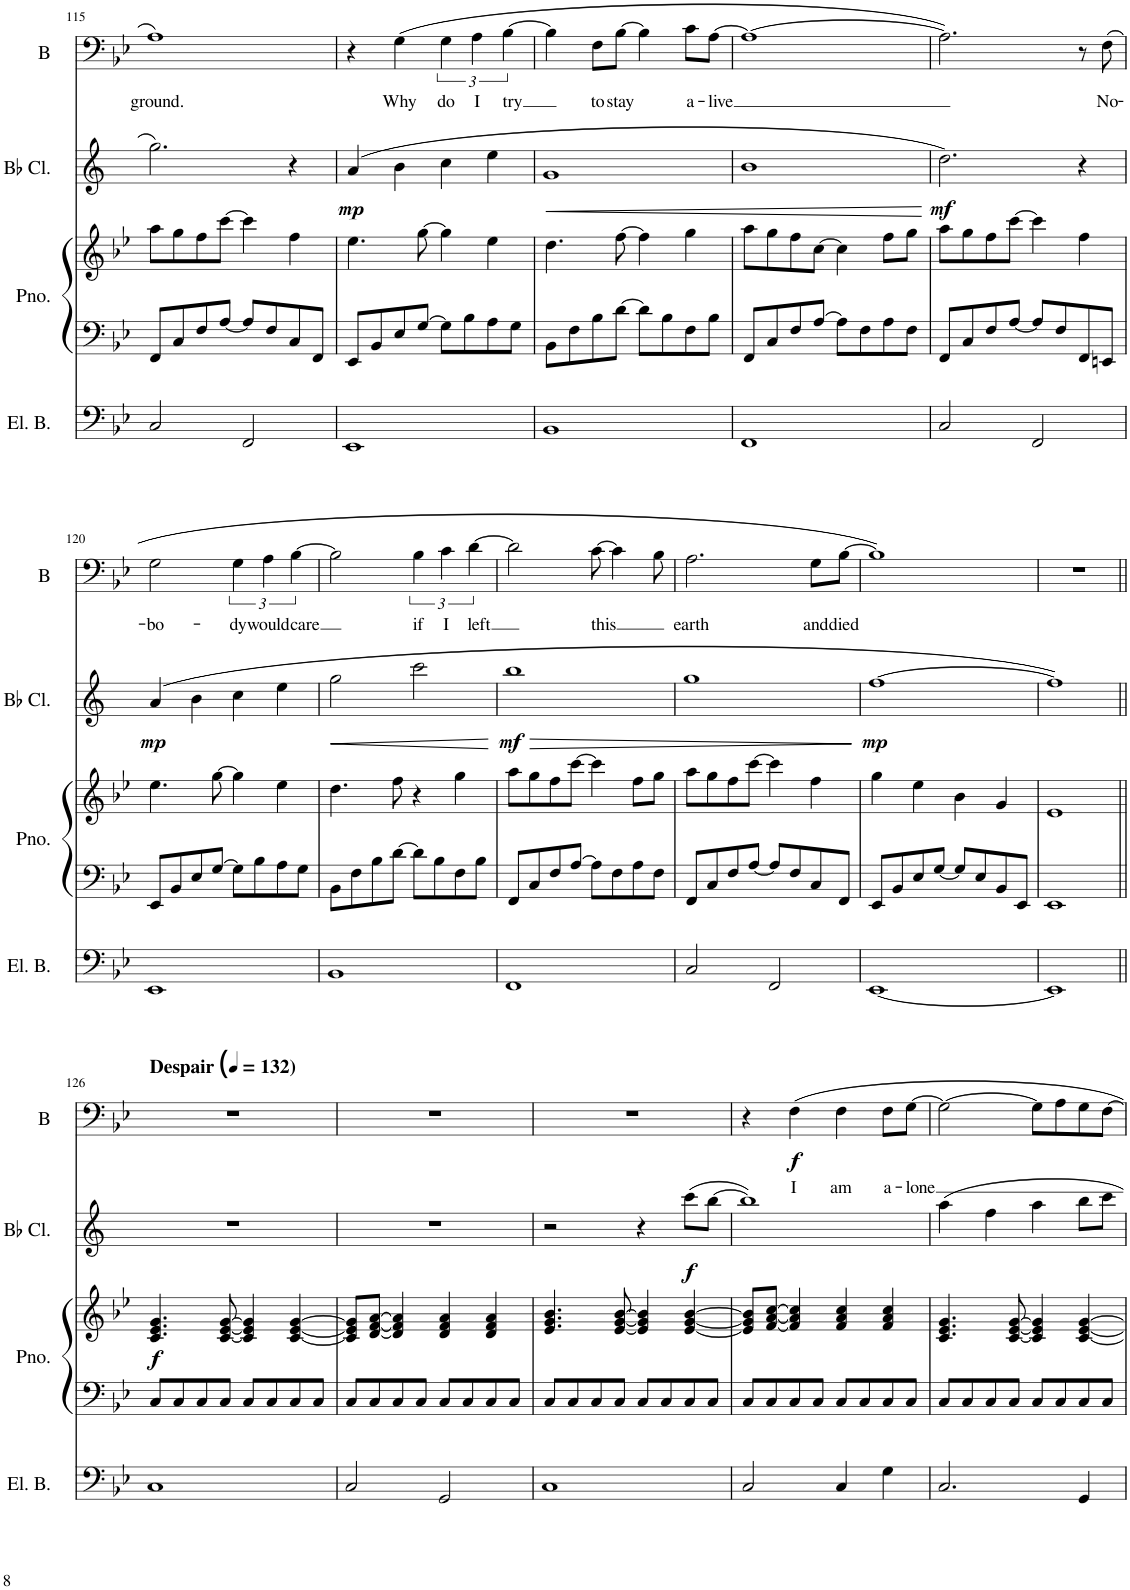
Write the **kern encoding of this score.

**kern	**kern	**kern	**dynam	**kern	**dynam	**kern	**text	**dynam
*part4	*part3	*part3	*part3	*part2	*part2	*part1	*part1	*part1
*staff5	*staff4	*staff3	*staff3/4	*staff2	*staff2	*staff1	*staff1	*staff1
*I"5-str. Electric Bass	*I"Piano	*	*	*I"Bb Clarinet	*	*I"Baritone	*	*
*I'El. B.	*I'Pno.	*	*	*I'Bb Cl.	*	*I'B	*	*
!!LO:PB:g=z
*clefF4	*clefF4	*clefG2	*	*clefG2	*	*clefF4	*	*
*Trd7c12	*	*	*	*Trd1c2	*	*	*	*
*k[b-e-]	*k[b-e-]	*k[b-e-]	*	*k[]	*	*k[b-e-]	*	*
*M4/4	*M4/4	*M4/4	*	*M4/4	*	*M4/4	*	*
=115	=115	=115	=115	=115	=115	=115	=115	=115
!	!	!	!	!	!	!	!LO:LY:b	!
2C/	8FF/L	8aa\L	.	2.gg\	.	1A	ground.	.
.	8C/	8gg\	.	.	.	.	.	.
.	8F/	8ff\	.	.	.	.	.	.
.	[8A/J	[8ccc\J	.	.	.	.	.	.
2FF/	8A/L]	4ccc\]	.	.	.	.	.	.
.	8F/	.	.	.	.	.	.	.
.	8C/	4ff\	.	4r	.	.	.	.
.	8FF/J	.	.	.	.	.	.	.
=116	=116	=116	=116	=116	=116	=116	=116	=116
!	!	!	!	!	!LO:DY:b	!	!	!
1EE-	8EE-/L	4.ee-\	.	(4a/	mp	4r	.	.
.	8BB-/	.	.	.	.	.	.	.
!	!	!	!	!	!	!	!LO:LY:b	!
.	8E-/	.	.	4b\	.	(4G\	Why	.
.	[8G/J	[8gg\	.	.	.	.	.	.
!	!	!	!	!	!	!	!LO:LY:b	!
.	8G\L]	4gg\]	.	4cc\	.	6G\	do	.
.	8B-\	.	.	.	.	.	.	.
!	!	!	!	!	!	!	!LO:LY:b	!
.	.	.	.	.	.	6A\	I	.
.	8A\	4ee-\	.	4ee\	.	.	.	.
!	!	!	!	!	!	!	!LO:LY:b	!
.	.	.	.	.	.	[6B-\	try	.
.	8G\J	.	.	.	.	.	.	.
=117	=117	=117	=117	=117	=117	=117	=117	=117
!	!	!	!	!	!LO:HP:b	!	!	!
1BB-	8BB-\L	4.dd\	.	1g	<	4B-\]	.	.
.	8F\	.	.	.	.	.	.	.
!	!	!	!	!	!	!	!LO:LY:b	!
.	8B-\	.	.	.	.	8F\L	to	.
!	!	!	!	!	!	!	!LO:LY:b	!
.	[8d\J	[8ff\	.	.	.	[8B-\J	stay	.
.	8d\L]	4ff\]	.	.	.	4B-\]	.	.
.	8B-\	.	.	.	.	.	.	.
!	!	!	!	!	!	!	!LO:LY:b	!
.	8F\	4gg\	.	.	.	8c\L	a-	.
!	!	!	!	!	!	!	!LO:LY:b	!
.	8B-\J	.	.	.	.	[8A\J	-live	.
=118	=118	=118	=118	=118	=118	=118	=118	=118
1FF	8FF/L	8aa\L	.	1b	.	1A_	.	.
.	8C/	8gg\	.	.	.	.	.	.
.	8F/	8ff\	.	.	.	.	.	.
.	[8A/J	[8cc\J	.	.	.	.	.	.
.	8A\L]	4cc\]	.	.	.	.	.	.
.	8F\	.	.	.	.	.	.	.
.	8A\	8ff\L	.	.	.	.	.	.
.	8F\J	8gg\J	.	.	.	.	.	.
.	.	.	.	.	[	.	.	.
=119	=119	=119	=119	=119	=119	=119	=119	=119
!	!	!	!	!	!LO:DY:b	!	!	!
2C/	8FF/L	8aa\L	.	2.dd\)	mf	2.A\])	.	.
.	8C/	8gg\	.	.	.	.	.	.
.	8F/	8ff\	.	.	.	.	.	.
.	[8A/J	[8ccc\J	.	.	.	.	.	.
2FF/	8A/L]	4ccc\]	.	.	.	.	.	.
.	8F/	.	.	.	.	.	.	.
.	8FF/	4ff\	.	4r	.	8r	.	.
!	!	!	!	!	!	!	!LO:LY:b	!
.	8EEn/J	.	.	.	.	(8F\	No-	.
!!LO:LB:g=z
=120	=120	=120	=120	=120	=120	=120	=120	=120
!	!	!	!	!	!LO:DY:b	!	!LO:LY:b	!
1EE-	8EE-/L	4.ee-\	.	(4a/	mp	2G\	-bo-	.
.	8BB-/	.	.	.	.	.	.	.
.	8E-/	.	.	4b\	.	.	.	.
.	[8G/J	[8gg\	.	.	.	.	.	.
!	!	!	!	!	!	!	!LO:LY:b	!
.	8G\L]	4gg\]	.	4cc\	.	6G\	-dy	.
.	8B-\	.	.	.	.	.	.	.
!	!	!	!	!	!	!	!LO:LY:b	!
.	.	.	.	.	.	6A\	would	.
.	8A\	4ee-\	.	4ee\	.	.	.	.
!	!	!	!	!	!	!	!LO:LY:b	!
.	.	.	.	.	.	[6B-\	care	.
.	8G\J	.	.	.	.	.	.	.
=121	=121	=121	=121	=121	=121	=121	=121	=121
!	!	!	!	!	!LO:HP:b	!	!	!
1BB-	8BB-\L	4.dd\	.	2gg\	<	2B-\]	.	.
.	8F\	.	.	.	.	.	.	.
.	8B-\	.	.	.	.	.	.	.
.	[8d\J	8ff\	.	.	.	.	.	.
!	!	!	!	!	!	!	!LO:LY:b	!
.	8d\L]	4r	.	2ccc\	.	6B-\	if	.
.	8B-\	.	.	.	.	.	.	.
!	!	!	!	!	!	!	!LO:LY:b	!
.	.	.	.	.	.	6c\	I	.
.	8F\	4gg\	.	.	.	.	.	.
!	!	!	!	!	!	!	!LO:LY:b	!
.	.	.	.	.	.	[6d\	left	.
.	8B-\J	.	.	.	.	.	.	.
.	.	.	.	.	[	.	.	.
=122	=122	=122	=122	=122	=122	=122	=122	=122
!	!	!	!	!	!LO:HP:b	!	!	!
!	!	!	!	!	!LO:DY:n=1:b	!	!	!
1FF	8FF/L	8aa\L	.	1bb	> mf	2d\]	.	.
.	8C/	8gg\	.	.	.	.	.	.
.	8F/	8ff\	.	.	.	.	.	.
.	[8A/J	[8ccc\J	.	.	.	.	.	.
!	!	!	!	!	!	!	!LO:LY:b	!
.	8A\L]	4ccc\]	.	.	.	[8c\	this	.
.	8F\	.	.	.	.	4c\]	.	.
.	8A\	8ff\L	.	.	.	.	.	.
.	8F\J	8gg\J	.	.	.	8B-\	.	.
=123	=123	=123	=123	=123	=123	=123	=123	=123
!	!	!	!	!	!	!	!LO:LY:b	!
2C/	8FF/L	8aa\L	.	1gg	.	2.A\	earth	.
.	8C/	8gg\	.	.	.	.	.	.
.	8F/	8ff\	.	.	.	.	.	.
.	[8A/J	[8ccc\J	.	.	.	.	.	.
2FF/	8A/L]	4ccc\]	.	.	.	.	.	.
.	8F/	.	.	.	.	.	.	.
!	!	!	!	!	!	!	!LO:LY:b	!
.	8C/	4ff\	.	.	.	8G\L	and	.
!	!	!	!	!	!	!	!LO:LY:b	!
.	8FF/J	.	.	.	.	[8B-\J	died	.
.	.	.	.	.	]	.	.	.
=124	=124	=124	=124	=124	=124	=124	=124	=124
!	!	!	!	!	!LO:DY:b	!	!	!
[1EE-	8EE-/L	4gg\	.	[1ff	mp	1B-])	.	.
.	8BB-/	.	.	.	.	.	.	.
.	8E-/	4ee-\	.	.	.	.	.	.
.	[8G/J	.	.	.	.	.	.	.
.	8G/L]	4b-\	.	.	.	.	.	.
.	8E-/	.	.	.	.	.	.	.
.	8BB-/	4g/	.	.	.	.	.	.
.	8EE-/J	.	.	.	.	.	.	.
=125	=125	=125	=125	=125	=125	=125	=125	=125
1EE-]	1EE-	1e-	.	1ff])	.	1r	.	.
!!LO:LB:g=z
=126||	=126||	=126||	=126||	=126||	=126||	=126||	=126||	=126||
*	*	*	*	*	*	*MM132	*	*
!	!	!	!	!	!	!LO:TX:a:B:t=Despair	!	!
!	!	!	!LO:DY:b	!	!	!	!	!
1C	8C/L	4.c/ 4.e-/ 4.g/	f	1r	.	1r	.	.
.	8C/	.	.	.	.	.	.	.
.	8C/	.	.	.	.	.	.	.
.	8C/J	[8c/ [8e-/ [8g/	.	.	.	.	.	.
.	8C/L	4c/] 4e-/] 4g/]	.	.	.	.	.	.
.	8C/	.	.	.	.	.	.	.
.	8C/	[4c/ [4e-/ [4g/	.	.	.	.	.	.
.	8C/J	.	.	.	.	.	.	.
=127	=127	=127	=127	=127	=127	=127	=127	=127
2C/	8C/L	8c/] 8e-/] 8g/]L	.	1r	.	1r	.	.
.	8C/	[8d/ [8f/ [8a/J	.	.	.	.	.	.
.	8C/	4d/] 4f/] 4a/]	.	.	.	.	.	.
.	8C/J	.	.	.	.	.	.	.
2GG/	8C/L	4d/ 4f/ 4a/	.	.	.	.	.	.
.	8C/	.	.	.	.	.	.	.
.	8C/	4d/ 4f/ 4a/	.	.	.	.	.	.
.	8C/J	.	.	.	.	.	.	.
=128	=128	=128	=128	=128	=128	=128	=128	=128
1C	8C/L	4.e-/ 4.g/ 4.b-/	.	2r	.	1r	.	.
.	8C/	.	.	.	.	.	.	.
.	8C/	.	.	.	.	.	.	.
.	8C/J	[8e-/ [8g/ [8b-/	.	.	.	.	.	.
.	8C/L	4e-/] 4g/] 4b-/]	.	4r	.	.	.	.
.	8C/	.	.	.	.	.	.	.
!	!	!	!	!	!LO:DY:b	!	!	!
.	8C/	[4e-/ [4g/ [4b-/	.	(8ccc\L	f	.	.	.
.	8C/J	.	.	[8bb\J	.	.	.	.
=129	=129	=129	=129	=129	=129	=129	=129	=129
2C/	8C/L	8e-/] 8g/] 8b-/]L	.	1bb])	.	4r	.	.
.	8C/	[8f/ [8a/ [8cc/J	.	.	.	.	.	.
!	!	!	!	!	!	!	!LO:LY:b	!LO:DY:b
.	8C/	4f/] 4a/] 4cc/]	.	.	.	4F\	I	f
.	8C/J	.	.	.	.	.	.	.
!	!	!	!	!	!	!	!LO:LY:b	!
4C/	8C/L	4f/ 4a/ 4cc/	.	.	.	4F\	am	.
.	8C/	.	.	.	.	.	.	.
!	!	!	!	!	!	!	!LO:LY:b	!
4G\	8C/	4f/ 4a/ 4cc/	.	.	.	8F\L	a-	.
!	!	!	!	!	!	!	!LO:LY:b	!
.	8C/J	.	.	.	.	[8G\J	-lone	.
=130	=130	=130	=130	=130	=130	=130	=130	=130
2.C/	8C/L	4.c/ 4.e-/ 4.g/	.	4aa\	.	2G\_	.	.
.	8C/	.	.	.	.	.	.	.
.	8C/	.	.	4ff\	.	.	.	.
.	8C/J	[8c/ [8e-/ [8g/	.	.	.	.	.	.
.	8C/L	4c/] 4e-/] 4g/]	.	4aa\	.	8G\L]	.	.
.	8C/	.	.	.	.	8A\	.	.
4GG/	8C/	[4c/ [4e-/ [4g/	.	8bb\L	.	8G\	.	.
.	8C/J	.	.	8ccc\J	.	[8F\J	.	.
=	=	=	=	=	=	=	=	=
*-	*-	*-	*-	*-	*-	*-	*-	*-
